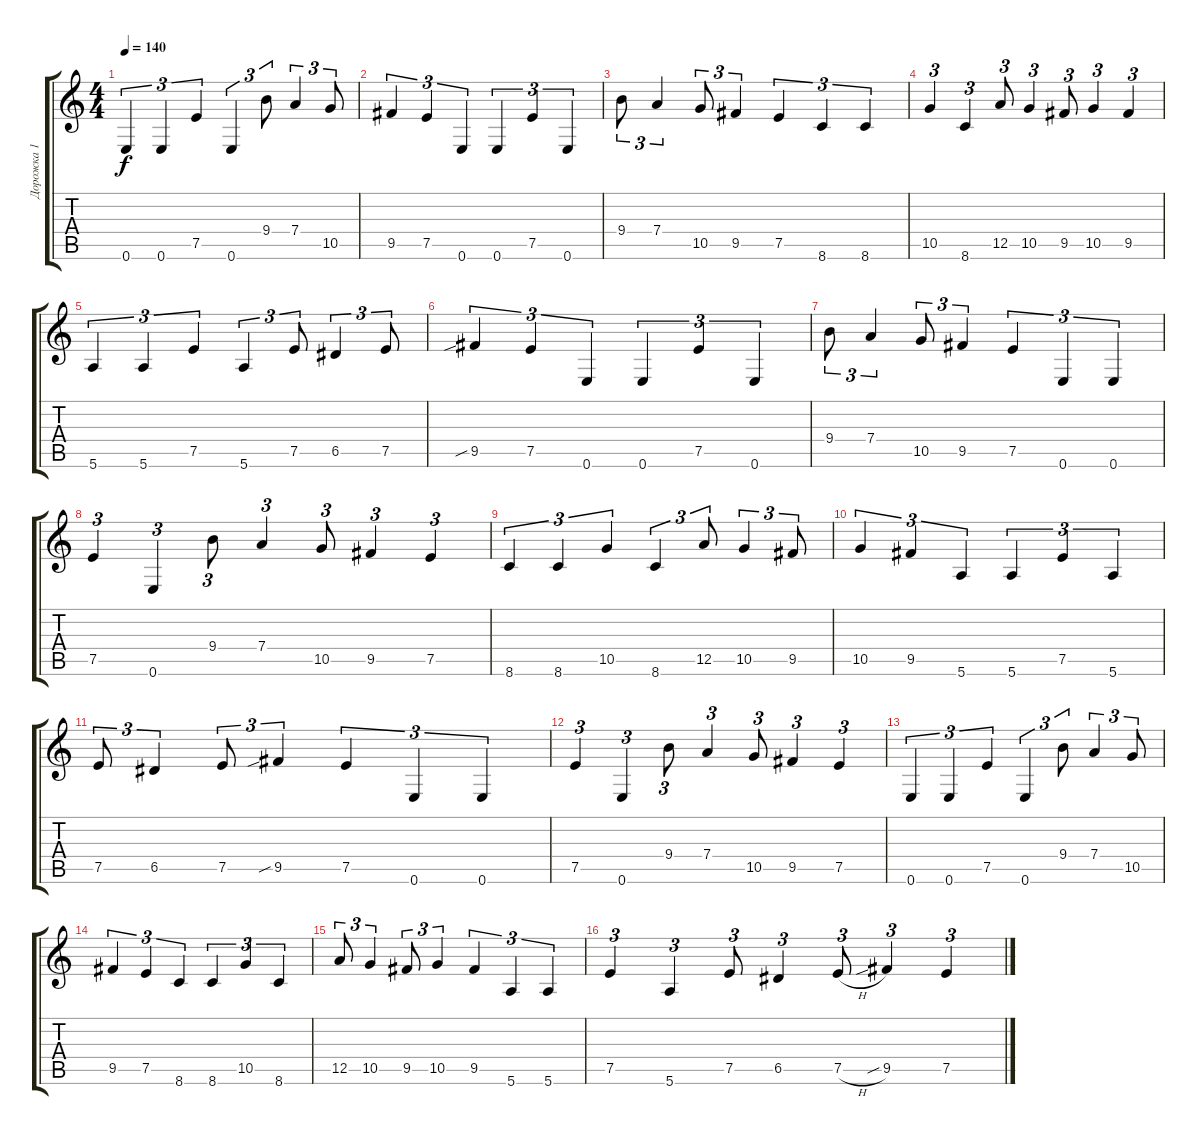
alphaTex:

\track ("Дорожка 1" "Дорожка 1") {instrument overdrivenguitar}
\staff {score tabs}
\tuning (E4 B3 G3 D3 A2 E2) {hide}
\ts (4 4)
\tempo 140
\clef g2
\ks c
0.6.4{tu (3 2) dy f instrument overdrivenguitar} 0.6.4{tu (3 2)} 7.5.4{tu (3 2)} 0.6.4{tu (3 2)} 9.4.8{tu (3 2)} 7.4.4{tu (3 2)} 10.5.8{tu (3 2)} |
9.5.4{tu (3 2)} 7.5.4{tu (3 2)} 0.6.4{tu (3 2)} 0.6.4{tu (3 2)} 7.5.4{tu (3 2)} 0.6.4{tu (3 2)} |
9.4.8{tu (3 2)} 7.4.4{tu (3 2)} 10.5.8{tu (3 2)} 9.5.4{tu (3 2)} 7.5.4{tu (3 2)} 8.6.4{tu (3 2)} 8.6.4{tu (3 2)} |
10.5.4{tu (3 2)} 8.6.4{tu (3 2)} 12.5.8{tu (3 2)} 10.5.4{tu (3 2)} 9.5.8{tu (3 2)} 10.5.4{tu (3 2)} 9.5.4{tu (3 2)} |
5.6.4{tu (3 2)} 5.6.4{tu (3 2)} 7.5.4{tu (3 2)} 5.6.4{tu (3 2)} 7.5.8{tu (3 2)} 6.5.4{tu (3 2)} 7.5.8{tu (3 2)} |
9.5{sib}.4{tu (3 2)} 7.5.4{tu (3 2)} 0.6.4{tu (3 2)} 0.6.4{tu (3 2)} 7.5.4{tu (3 2)} 0.6.4{tu (3 2)} |
9.4.8{tu (3 2)} 7.4.4{tu (3 2)} 10.5.8{tu (3 2)} 9.5.4{tu (3 2)} 7.5.4{tu (3 2)} 0.6.4{tu (3 2)} 0.6.4{tu (3 2)} |
7.5.4{tu (3 2)} 0.6.4{tu (3 2)} 9.4.8{tu (3 2)} 7.4.4{tu (3 2)} 10.5.8{tu (3 2)} 9.5.4{tu (3 2)} 7.5.4{tu (3 2)} |
8.6.4{tu (3 2)} 8.6.4{tu (3 2)} 10.5.4{tu (3 2)} 8.6.4{tu (3 2)} 12.5.8{tu (3 2)} 10.5.4{tu (3 2)} 9.5.8{tu (3 2)} |
10.5.4{tu (3 2)} 9.5.4{tu (3 2)} 5.6.4{tu (3 2)} 5.6.4{tu (3 2)} 7.5.4{tu (3 2)} 5.6.4{tu (3 2)} |
7.5.8{tu (3 2)} 6.5.4{tu (3 2)} 7.5.8{tu (3 2)} 9.5{sib}.4{tu (3 2)} 7.5.4{tu (3 2)} 0.6.4{tu (3 2)} 0.6.4{tu (3 2)} |
7.5.4{tu (3 2)} 0.6.4{tu (3 2)} 9.4.8{tu (3 2)} 7.4.4{tu (3 2)} 10.5.8{tu (3 2)} 9.5.4{tu (3 2)} 7.5.4{tu (3 2)} |
0.6.4{tu (3 2)} 0.6.4{tu (3 2)} 7.5.4{tu (3 2)} 0.6.4{tu (3 2)} 9.4.8{tu (3 2)} 7.4.4{tu (3 2)} 10.5.8{tu (3 2)} |
9.5.4{tu (3 2)} 7.5.4{tu (3 2)} 8.6.4{tu (3 2)} 8.6.4{tu (3 2)} 10.5.4{tu (3 2)} 8.6.4{tu (3 2)} |
12.5.8{tu (3 2)} 10.5.4{tu (3 2)} 9.5.8{tu (3 2)} 10.5.4{tu (3 2)} 9.5.4{tu (3 2)} 5.6.4{tu (3 2)} 5.6.4{tu (3 2)} |
7.5.4{tu (3 2)} 5.6.4{tu (3 2)} 7.5.8{tu (3 2)} 6.5.4{tu (3 2)} 7.5{h}.8{tu (3 2)} 9.5{sib}.4{tu (3 2)} 7.5.4{tu (3 2)}
